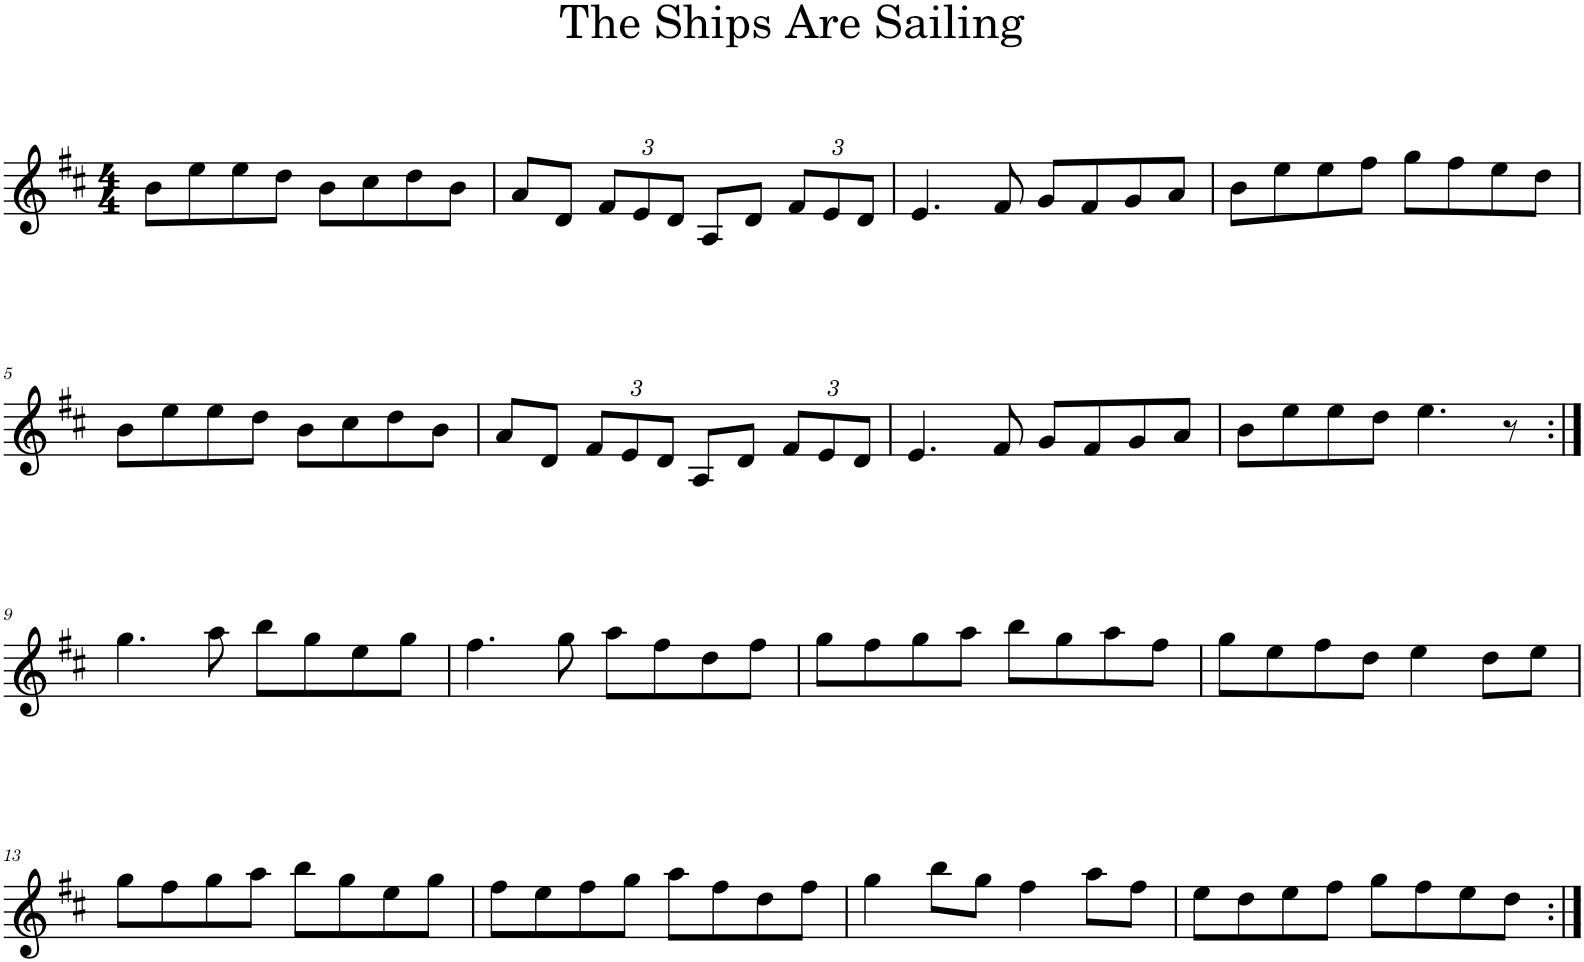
**kern
*part1
*staff1
*I"Piano
*I'Pno
*clefG2
*k[f#c#]
*E:dor
*M4/4
=1
8b\L
8ee\
8ee\
8dd\J
8b\L
8cc#\
8dd\
8b\J
=2
8a/L
8d/J
*Xbrackettup
12f#/L
12e/
12d/J
8A/L
8d/J
12f#/L
12e/
12d/J
=3
4.e/
8f#/
8g/L
8f#/
8g/
8a/J
=4
8b\L
8ee\
8ee\
8ff#\J
8gg\L
8ff#\
8ee\
8dd\J
!!LO:LB:g=z
=5
8b\L
8ee\
8ee\
8dd\J
8b\L
8cc#\
8dd\
8b\J
=6
8a/L
8d/J
12f#/L
12e/
12d/J
8A/L
8d/J
12f#/L
12e/
12d/J
=7
4.e/
8f#/
8g/L
8f#/
8g/
8a/J
=8
8b\L
8ee\
8ee\
8dd\J
4.ee\
8r
!!LO:LB:g=z
=9:|!
4.gg\
8aa\
8bb\L
8gg\
8ee\
8gg\J
=10
4.ff#\
8gg\
8aa\L
8ff#\
8dd\
8ff#\J
=11
8gg\L
8ff#\
8gg\
8aa\J
8bb\L
8gg\
8aa\
8ff#\J
=12
8gg\L
8ee\
8ff#\
8dd\J
4ee\
8dd\L
8ee\J
!!LO:LB:g=z
=13
8gg\L
8ff#\
8gg\
8aa\J
8bb\L
8gg\
8ee\
8gg\J
=14
8ff#\L
8ee\
8ff#\
8gg\J
8aa\L
8ff#\
8dd\
8ff#\J
=15
4gg\
8bb\L
8gg\J
4ff#\
8aa\L
8ff#\J
=16
8ee\L
8dd\
8ee\
8ff#\J
8gg\L
8ff#\
8ee\
8dd\J
=:|!
*-
